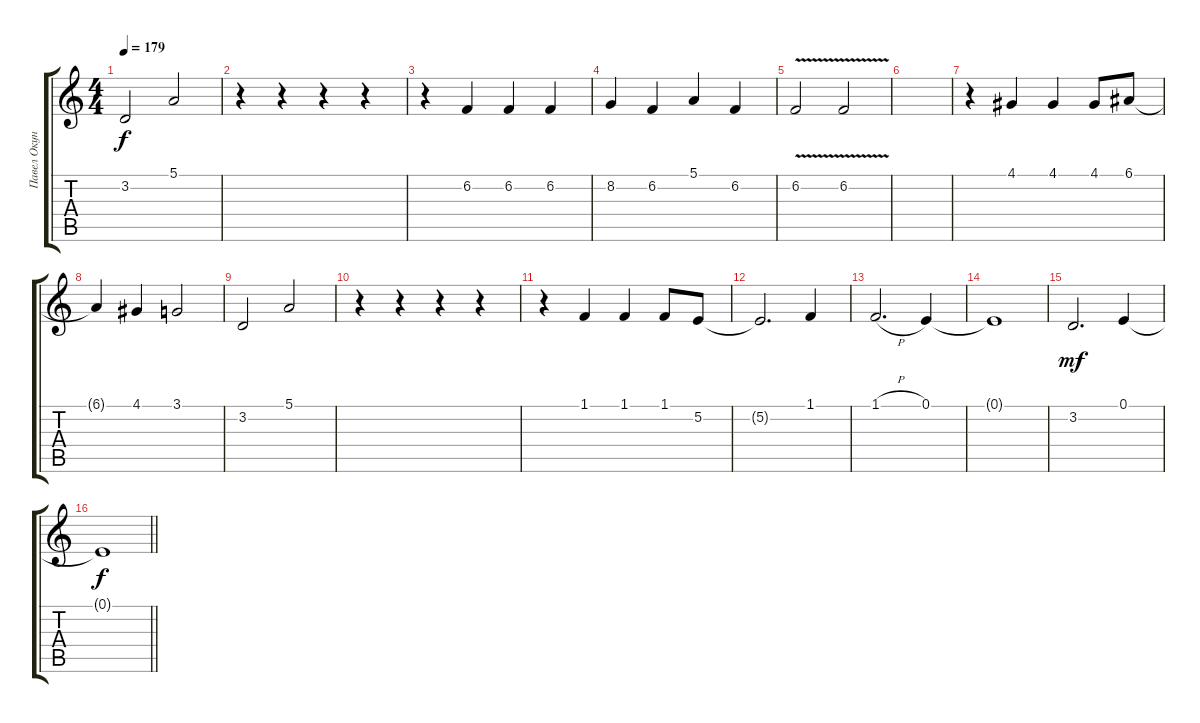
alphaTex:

\track ("Павел Окунев" "Павел Окун") {instrument frenchhorn}
\staff {score tabs}
\tuning (E4 B3 G3 D3 A2 E2) {hide}
\ts (4 4)
\tempo 179
\clef g2
\ks c
3.2.2{dy f} 5.1.2 |
r.4 r.4 r.4 r.4 |
r.4 6.2.4 6.2.4 6.2.4 |
8.2.4 6.2.4 5.1.4 6.2.4 |
6.2{v}.2 6.2{v}.2 |
|
r.4 4.1.4 4.1.4 4.1.8 6.1.8 |
6.1{t}.4 4.1.4 3.1.2 |
3.2.2 5.1.2 |
r.4 r.4 r.4 r.4 |
r.4 1.1.4 1.1.4 1.1.8 5.2.8 |
5.2{t}.2{d} 1.1.4 |
1.1{h}.2{d} 0.1.4 |
0.1{t}.1 |
3.2.2{d dy mf} 0.1.4 |
\barLineRight lightlight
0.1{t}.1{dy f}
